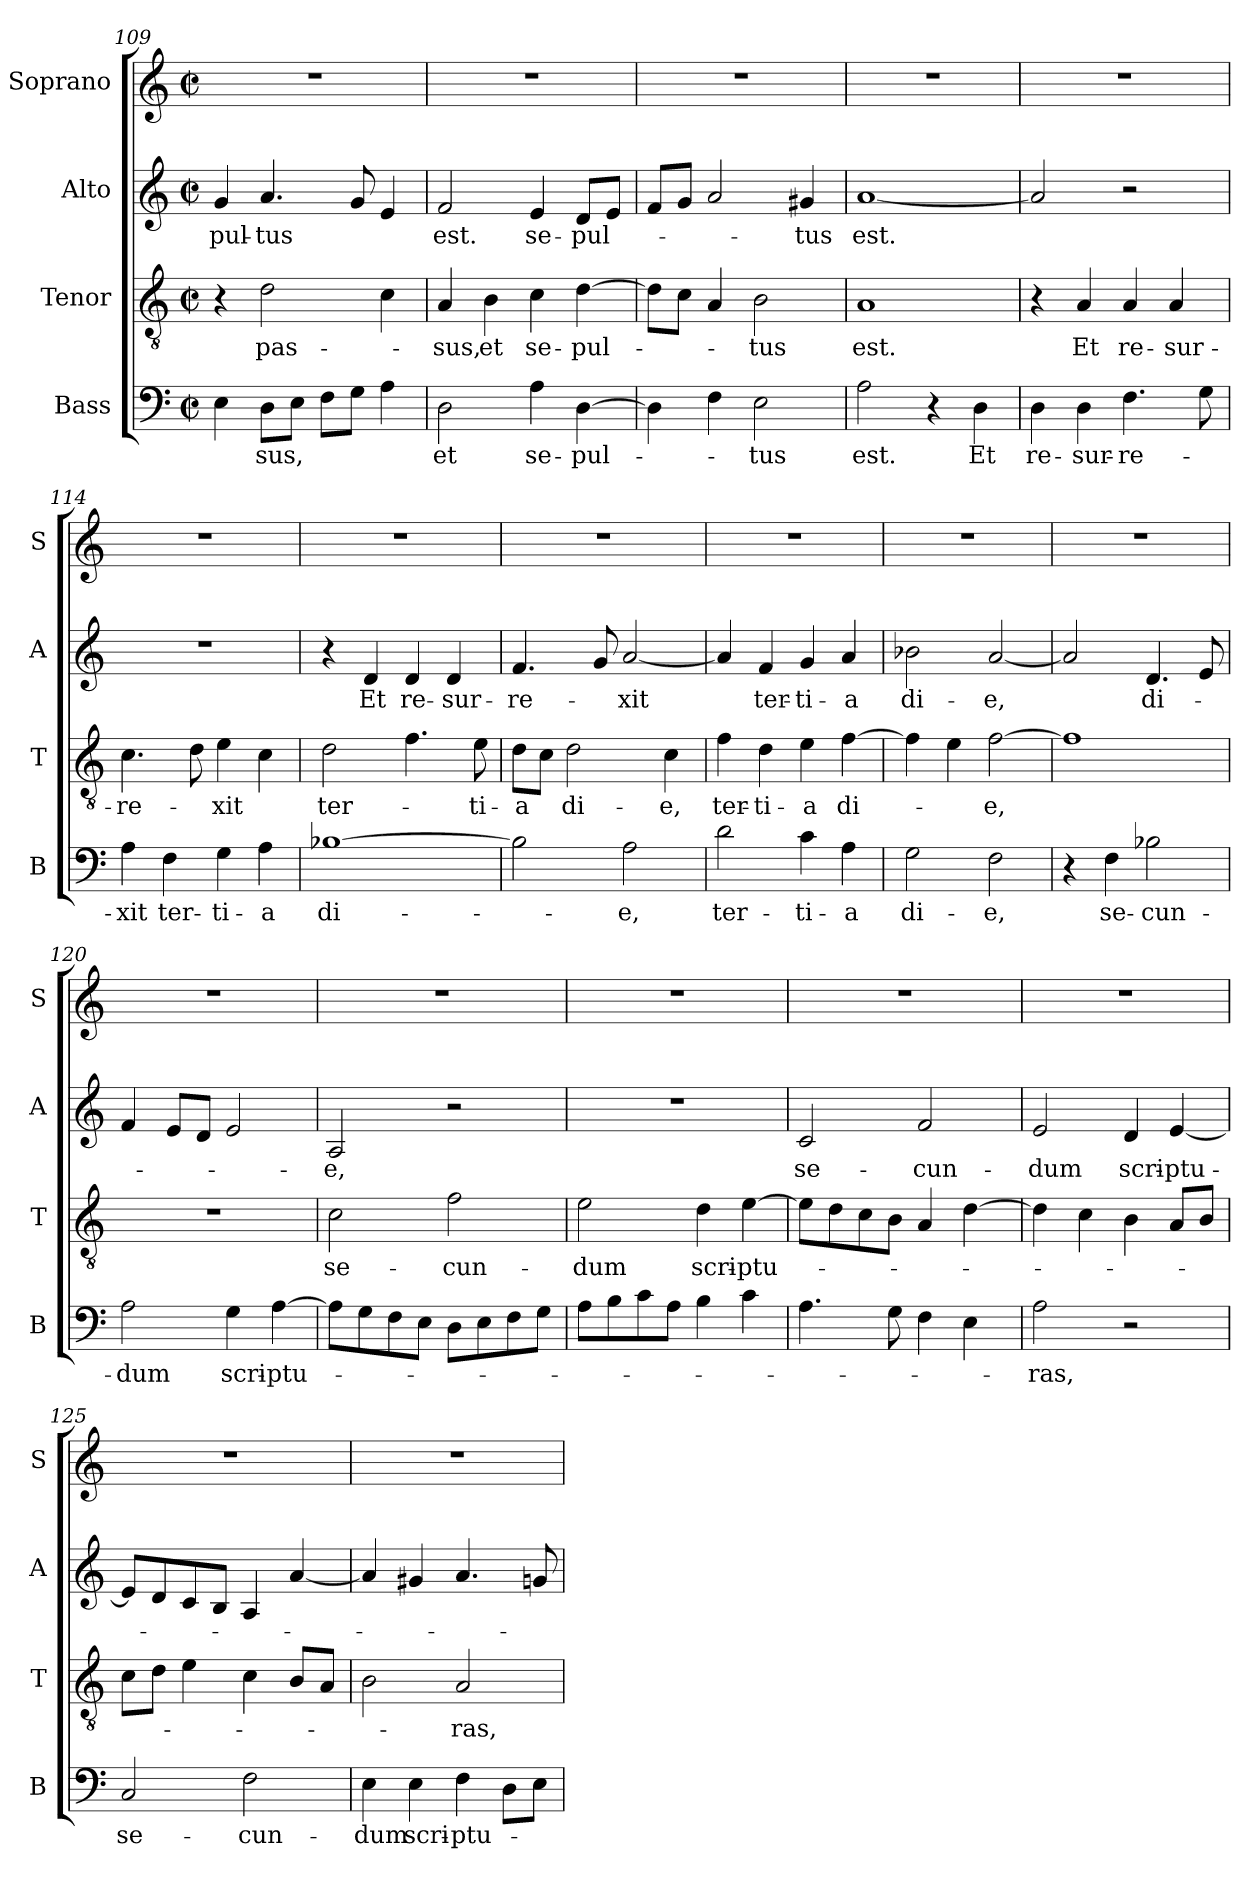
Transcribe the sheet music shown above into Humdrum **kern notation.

**kern	**text	**kern	**text	**kern	**text	**kern
*part4	*part4	*part3	*part3	*part2	*part2	*part1
*staff4	*staff4	*staff3	*staff3	*staff2	*staff2	*staff1
*I"Bass	*	*I"Tenor	*	*I"Alto	*	*I"Soprano
*I'B	*	*I'T	*	*I'A	*	*I'S
!!LO:LB:g=z
*clefF4	*	*clefGv2	*	*clefG2	*	*clefG2
*k[]	*	*k[]	*	*k[]	*	*k[]
*a:	*	*a:	*	*a:	*	*a:
*M2/2	*	*M2/2	*	*M2/2	*	*M2/2
*met(c|)	*	*met(c|)	*	*met(c|)	*	*met(c|)
=109	=109	=109	=109	=109	=109	=109
!	!	!	!	!	!LO:LY:b	!
4E\	.	4r	.	4g/	-pul-	1r
!	!LO:LY:b	!	!LO:LY:b	!	!LO:LY:b	!
8D\L	-sus,	2d\	pas-	4.a/	-tus	.
8E\J	.	.	.	.	.	.
8F\L	.	.	.	.	.	.
8G\J	.	.	.	8g/	.	.
4A\	.	4c\	.	4e/	.	.
=110	=110	=110	=110	=110	=110	=110
!	!LO:LY:b	!	!LO:LY:b	!	!LO:LY:b	!
2D\	et	4A/	-sus,	2f/	est.	1r
!	!	!	!LO:LY:b	!	!	!
.	.	4B\	et	.	.	.
!	!LO:LY:b	!	!LO:LY:b	!	!LO:LY:b	!
4A\	se-	4c\	se-	4e/	se-	.
!	!LO:LY:b	!	!LO:LY:b	!	!LO:LY:b	!
[4D\	-pul-	[4d\	-pul-	8d/L	-pul-	.
.	.	.	.	8e/J	.	.
=111	=111	=111	=111	=111	=111	=111
4D\]	.	8d\L]	.	8f/L	.	1r
.	.	8c\J	.	8g/J	.	.
4F\	.	4A/	.	2a/	.	.
!	!LO:LY:b	!	!LO:LY:b	!	!	!
2E\	-tus	2B\	-tus	.	.	.
!	!	!	!	!	!LO:LY:b	!
.	.	.	.	4g#X/	-tus	.
=112	=112	=112	=112	=112	=112	=112
!	!LO:LY:b	!	!LO:LY:b	!	!LO:LY:b	!
2A\	est.	1A	est.	[1a	est.	1r
4r	.	.	.	.	.	.
!	!LO:LY:b	!	!	!	!	!
4D\	Et	.	.	.	.	.
=113	=113	=113	=113	=113	=113	=113
!	!LO:LY:b	!	!	!	!	!
4D\	re-	4r	.	2a/]	.	1r
!	!LO:LY:b	!	!LO:LY:b	!	!	!
4D\	-sur-	4A/	Et	.	.	.
!	!LO:LY:b	!	!LO:LY:b	!	!	!
4.F\	-re-	4A/	re-	2r	.	.
!	!	!	!LO:LY:b	!	!	!
.	.	4A/	-sur-	.	.	.
8G\	.	.	.	.	.	.
=114	=114	=114	=114	=114	=114	=114
!	!LO:LY:b	!	!LO:LY:b	!	!	!
4A\	-xit	4.c\	-re-	1r	.	1r
!	!LO:LY:b	!	!	!	!	!
4F\	ter-	.	.	.	.	.
.	.	8d\	.	.	.	.
!	!LO:LY:b	!	!LO:LY:b	!	!	!
4G\	-ti-	4e\	-xit	.	.	.
!	!LO:LY:b	!	!	!	!	!
4A\	-a	4c\	.	.	.	.
=115	=115	=115	=115	=115	=115	=115
!	!LO:LY:b	!	!LO:LY:b	!	!	!
[1B-X	di-	2d\	ter-	4r	.	1r
!	!	!	!	!	!LO:LY:b	!
.	.	.	.	4d/	Et	.
!	!	!	!	!	!LO:LY:b	!
.	.	4.f\	.	4d/	re-	.
!	!	!	!	!	!LO:LY:b	!
.	.	.	.	4d/	-sur-	.
!	!	!	!LO:LY:b	!	!	!
.	.	8e\	-ti-	.	.	.
!!LO:PB:g=z
=116	=116	=116	=116	=116	=116	=116
!	!	!	!LO:LY:b	!	!LO:LY:b	!
2B-\]	.	8d\L	-a	4.f/	-re-	1r
.	.	8c\J	.	.	.	.
!	!	!	!LO:LY:b	!	!	!
.	.	2d\	di-	.	.	.
.	.	.	.	8g/	.	.
!	!LO:LY:b	!	!	!	!LO:LY:b	!
2A\	-e,	.	.	[2a/	-xit	.
!	!	!	!LO:LY:b	!	!	!
.	.	4c\	-e,	.	.	.
=117	=117	=117	=117	=117	=117	=117
!	!LO:LY:b	!	!LO:LY:b	!	!	!
2d\	ter-	4f\	ter-	4a/]	.	1r
!	!	!	!LO:LY:b	!	!LO:LY:b	!
.	.	4d\	-ti-	4f/	ter-	.
!	!LO:LY:b	!	!LO:LY:b	!	!LO:LY:b	!
4c\	-ti-	4e\	-a	4g/	-ti-	.
!	!LO:LY:b	!	!LO:LY:b	!	!LO:LY:b	!
4A\	-a	[4f\	di-	4a/	-a	.
=118	=118	=118	=118	=118	=118	=118
!	!LO:LY:b	!	!	!	!LO:LY:b	!
2G\	di-	4f\]	.	2b-X\	di-	1r
.	.	4e\	.	.	.	.
!	!LO:LY:b	!	!LO:LY:b	!	!LO:LY:b	!
2F\	-e,	[2f\	-e,	[2a/	-e,	.
=119	=119	=119	=119	=119	=119	=119
4r	.	1f]	.	2a/]	.	1r
!	!LO:LY:b	!	!	!	!	!
4F\	se-	.	.	.	.	.
!	!LO:LY:b	!	!	!	!LO:LY:b	!
2B-X\	-cun-	.	.	4.d/	di-	.
.	.	.	.	8e/	.	.
=120	=120	=120	=120	=120	=120	=120
!	!LO:LY:b	!	!	!	!	!
2A\	-dum	1r	.	4f/	.	1r
.	.	.	.	8e/L	.	.
.	.	.	.	8d/J	.	.
!	!LO:LY:b	!	!	!	!	!
4G\	scri-	.	.	2e/	.	.
!	!LO:LY:b	!	!	!	!	!
[4A\	-ptu-	.	.	.	.	.
=121	=121	=121	=121	=121	=121	=121
!	!	!	!LO:LY:b	!	!LO:LY:b	!
8A\L]	.	2c\	se-	2A/	-e,	1r
8G\	.	.	.	.	.	.
8F\	.	.	.	.	.	.
8E\J	.	.	.	.	.	.
!	!	!	!LO:LY:b	!	!	!
8D\L	.	2f\	-cun-	2r	.	.
8E\	.	.	.	.	.	.
8F\	.	.	.	.	.	.
8G\J	.	.	.	.	.	.
!!LO:LB:g=z
=122	=122	=122	=122	=122	=122	=122
!	!	!	!LO:LY:b	!	!	!
8A\L	.	2e\	-dum	1r	.	1r
8B\	.	.	.	.	.	.
8c\	.	.	.	.	.	.
8A\J	.	.	.	.	.	.
!	!	!	!LO:LY:b	!	!	!
4B\	.	4d\	scri-	.	.	.
!	!	!	!LO:LY:b	!	!	!
4c\	.	[4e\	-ptu-	.	.	.
=123	=123	=123	=123	=123	=123	=123
!	!	!	!	!	!LO:LY:b	!
4.A\	.	8e\L]	.	2c/	se-	1r
.	.	8d\	.	.	.	.
.	.	8c\	.	.	.	.
8G\	.	8B\J	.	.	.	.
!	!	!	!	!	!LO:LY:b	!
4F\	.	4A/	.	2f/	-cun-	.
4E\	.	[4d\	.	.	.	.
=124	=124	=124	=124	=124	=124	=124
!	!LO:LY:b	!	!	!	!LO:LY:b	!
2A\	-ras,	4d\]	.	2e/	-dum	1r
.	.	4c\	.	.	.	.
!	!	!	!	!	!LO:LY:b	!
2r	.	4B\	.	4d/	scri-	.
!	!	!	!	!	!LO:LY:b	!
.	.	8A/L	.	[4e/	-ptu-	.
.	.	8B/J	.	.	.	.
=125	=125	=125	=125	=125	=125	=125
!	!LO:LY:b	!	!	!	!	!
2C/	se-	8c\L	.	8e/L]	.	1r
.	.	8d\J	.	8d/	.	.
.	.	4e\	.	8c/	.	.
.	.	.	.	8B/J	.	.
!	!LO:LY:b	!	!	!	!	!
2F\	-cun-	4c\	.	4A/	.	.
.	.	8B/L	.	[4a/	.	.
.	.	8A/J	.	.	.	.
=126	=126	=126	=126	=126	=126	=126
!	!LO:LY:b	!	!	!	!	!
4E\	-dum	2B\	.	4a/]	.	1r
!	!LO:LY:b	!	!	!	!	!
4E\	scri-	.	.	4g#X/	.	.
!	!LO:LY:b	!	!LO:LY:b	!	!	!
4F\	-ptu-	2A/	-ras,	4.a/	.	.
8D\L	.	.	.	.	.	.
8E\J	.	.	.	8gn/	.	.
=	=	=	=	=	=	=
*-	*-	*-	*-	*-	*-	*-
